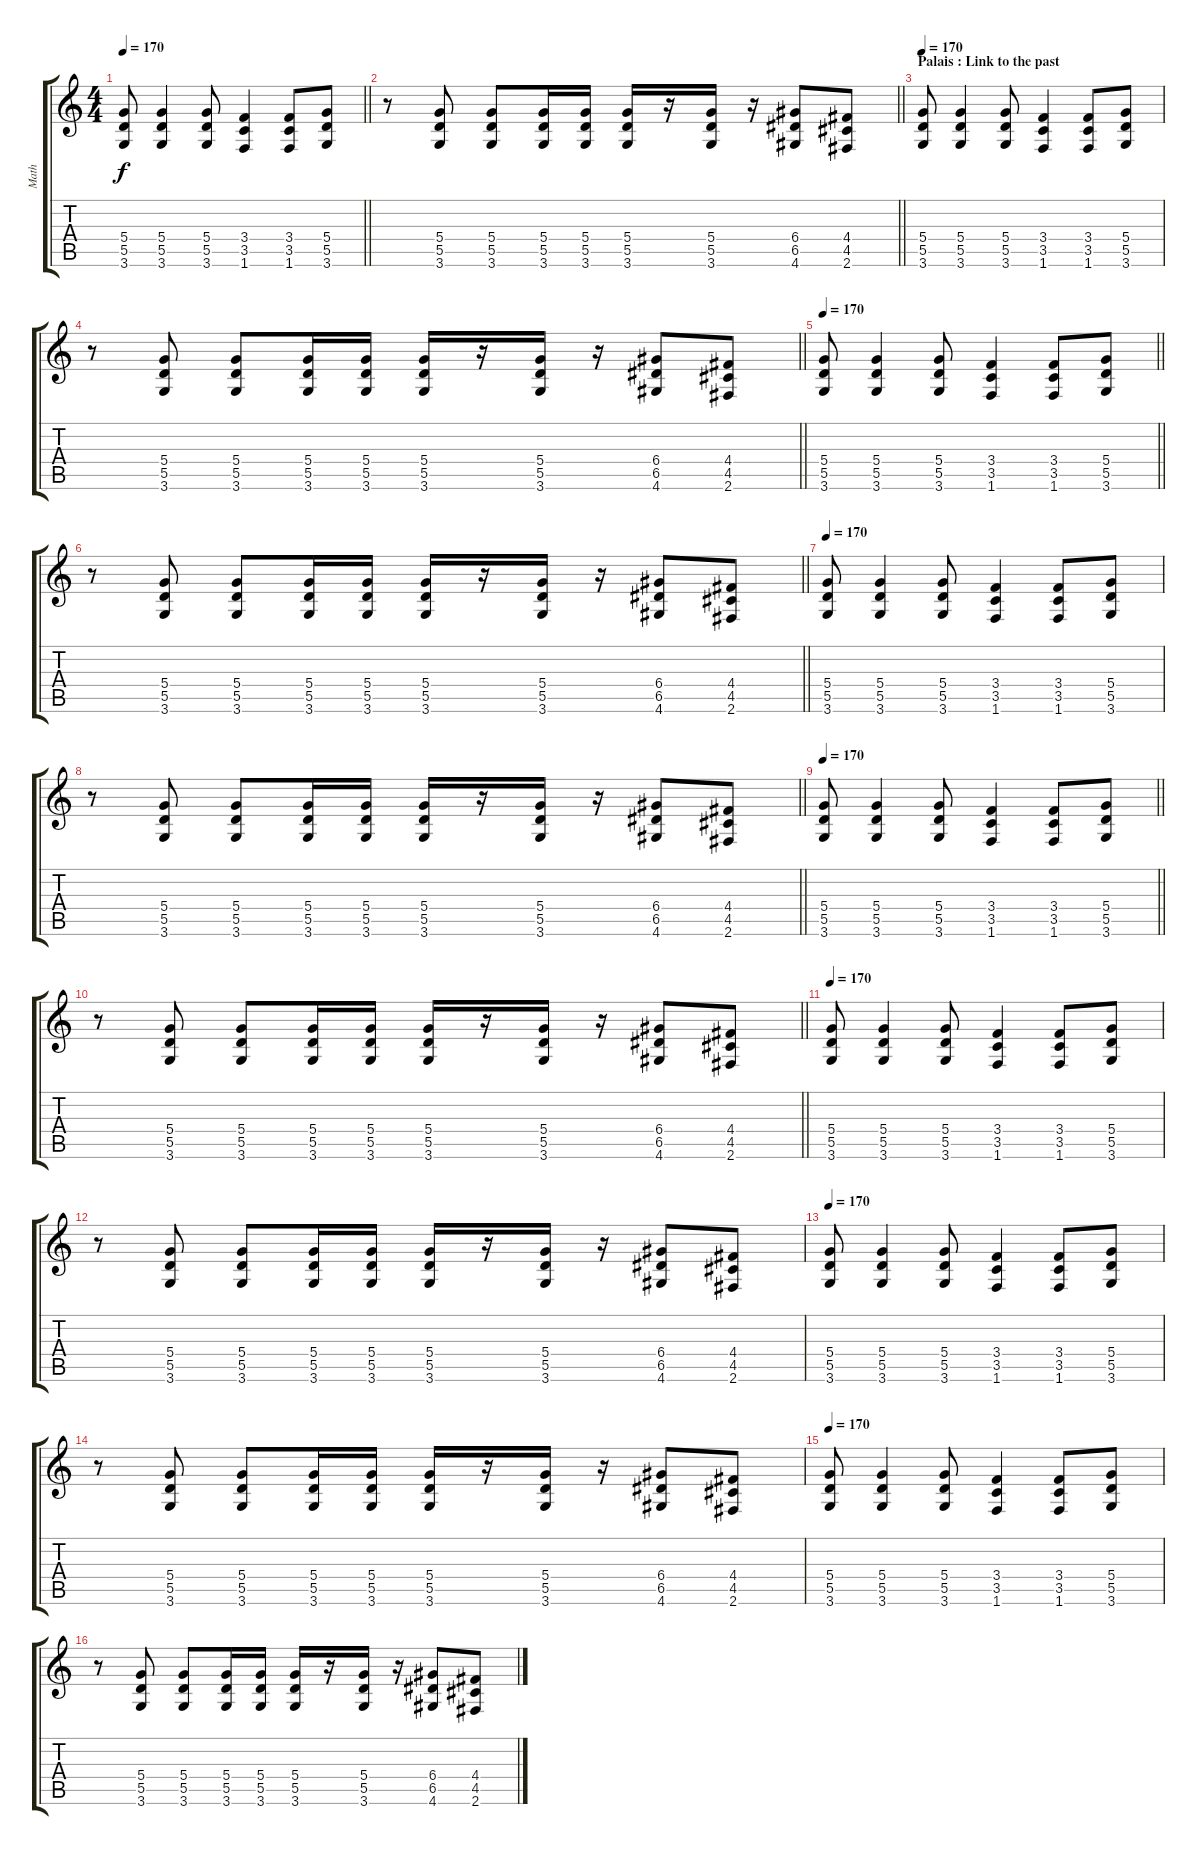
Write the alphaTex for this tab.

\track ("Math" "Math") {instrument overdrivenguitar}
\staff {score tabs}
\tuning (E4 B3 G3 D3 A2 E2) {hide}
\ts (4 4)
\tempo 170
\clef g2
\barLineRight lightlight
\ks c
(5.4 5.5 3.6).8{dy f} (5.4 5.5 3.6).4 (5.4 5.5 3.6).8 (3.4 3.5 1.6).4 (3.4 3.5 1.6).8 (5.4 5.5 3.6).8 |
\barLineRight lightlight
r.8 (5.4 5.5 3.6).8 (5.4 5.5 3.6).8 (5.4 5.5 3.6).16 (5.4 5.5 3.6).16 (5.4 5.5 3.6).16 r.16 (5.4 5.5 3.6).16 r.16 (6.4 6.5 4.6).8 (4.4 4.5 2.6).8 |
\section ("" "Palais : Link to the past")
\tempo 170
(5.4 5.5 3.6).8 (5.4 5.5 3.6).4 (5.4 5.5 3.6).8 (3.4 3.5 1.6).4 (3.4 3.5 1.6).8 (5.4 5.5 3.6).8 |
\barLineRight lightlight
r.8 (5.4 5.5 3.6).8 (5.4 5.5 3.6).8 (5.4 5.5 3.6).16 (5.4 5.5 3.6).16 (5.4 5.5 3.6).16 r.16 (5.4 5.5 3.6).16 r.16 (6.4 6.5 4.6).8 (4.4 4.5 2.6).8 |
\tempo 170
\barLineRight lightlight
(5.4 5.5 3.6).8 (5.4 5.5 3.6).4 (5.4 5.5 3.6).8 (3.4 3.5 1.6).4 (3.4 3.5 1.6).8 (5.4 5.5 3.6).8 |
\barLineRight lightlight
r.8 (5.4 5.5 3.6).8 (5.4 5.5 3.6).8 (5.4 5.5 3.6).16 (5.4 5.5 3.6).16 (5.4 5.5 3.6).16 r.16 (5.4 5.5 3.6).16 r.16 (6.4 6.5 4.6).8 (4.4 4.5 2.6).8 |
\tempo 170
(5.4 5.5 3.6).8 (5.4 5.5 3.6).4 (5.4 5.5 3.6).8 (3.4 3.5 1.6).4 (3.4 3.5 1.6).8 (5.4 5.5 3.6).8 |
\barLineRight lightlight
r.8 (5.4 5.5 3.6).8 (5.4 5.5 3.6).8 (5.4 5.5 3.6).16 (5.4 5.5 3.6).16 (5.4 5.5 3.6).16 r.16 (5.4 5.5 3.6).16 r.16 (6.4 6.5 4.6).8 (4.4 4.5 2.6).8 |
\tempo 170
\barLineRight lightlight
(5.4 5.5 3.6).8 (5.4 5.5 3.6).4 (5.4 5.5 3.6).8 (3.4 3.5 1.6).4 (3.4 3.5 1.6).8 (5.4 5.5 3.6).8 |
\barLineRight lightlight
r.8 (5.4 5.5 3.6).8 (5.4 5.5 3.6).8 (5.4 5.5 3.6).16 (5.4 5.5 3.6).16 (5.4 5.5 3.6).16 r.16 (5.4 5.5 3.6).16 r.16 (6.4 6.5 4.6).8 (4.4 4.5 2.6).8 |
\tempo 170
(5.4 5.5 3.6).8 (5.4 5.5 3.6).4 (5.4 5.5 3.6).8 (3.4 3.5 1.6).4 (3.4 3.5 1.6).8 (5.4 5.5 3.6).8 |
r.8 (5.4 5.5 3.6).8 (5.4 5.5 3.6).8 (5.4 5.5 3.6).16 (5.4 5.5 3.6).16 (5.4 5.5 3.6).16 r.16 (5.4 5.5 3.6).16 r.16 (6.4 6.5 4.6).8 (4.4 4.5 2.6).8 |
\tempo 170
(5.4 5.5 3.6).8 (5.4 5.5 3.6).4 (5.4 5.5 3.6).8 (3.4 3.5 1.6).4 (3.4 3.5 1.6).8 (5.4 5.5 3.6).8 |
r.8 (5.4 5.5 3.6).8 (5.4 5.5 3.6).8 (5.4 5.5 3.6).16 (5.4 5.5 3.6).16 (5.4 5.5 3.6).16 r.16 (5.4 5.5 3.6).16 r.16 (6.4 6.5 4.6).8 (4.4 4.5 2.6).8 |
\tempo 170
(5.4 5.5 3.6).8 (5.4 5.5 3.6).4 (5.4 5.5 3.6).8 (3.4 3.5 1.6).4 (3.4 3.5 1.6).8 (5.4 5.5 3.6).8 |
r.8 (5.4 5.5 3.6).8 (5.4 5.5 3.6).8 (5.4 5.5 3.6).16 (5.4 5.5 3.6).16 (5.4 5.5 3.6).16 r.16 (5.4 5.5 3.6).16 r.16 (6.4 6.5 4.6).8 (4.4 4.5 2.6).8
